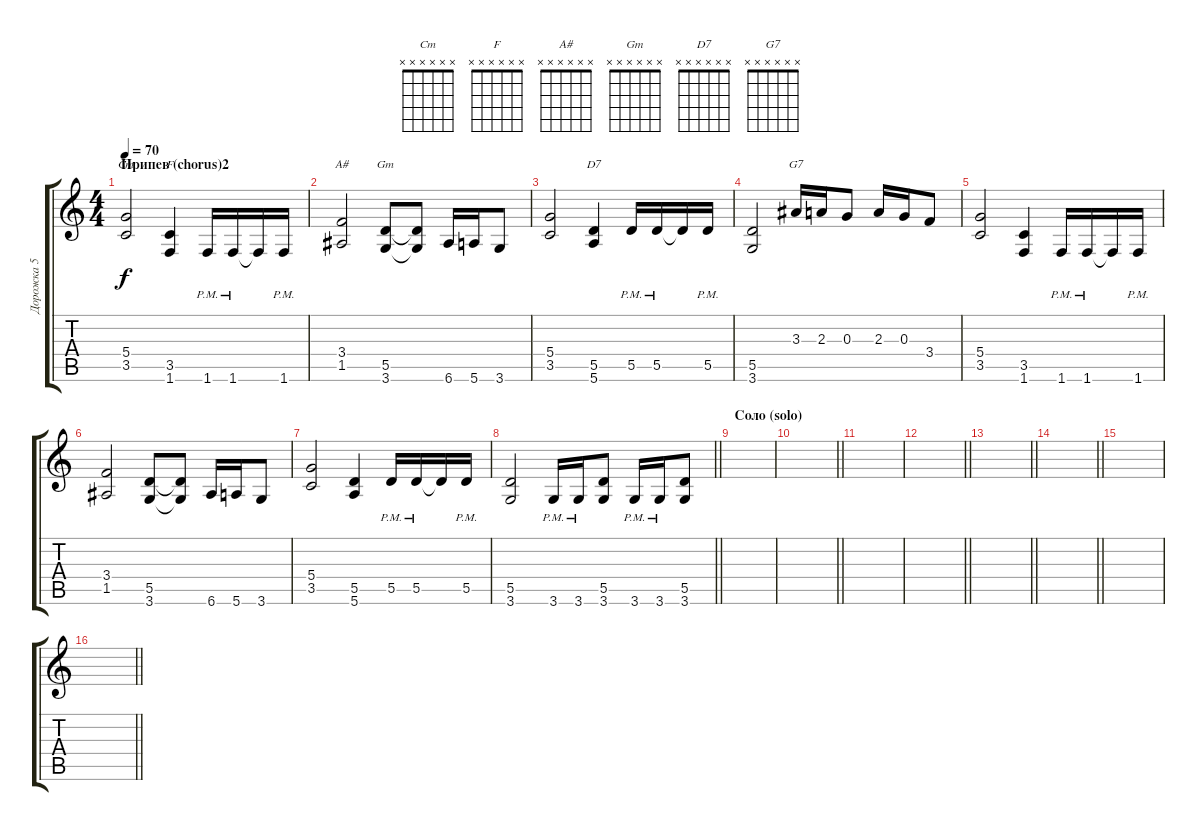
\track ("Дорожка 5" "Дорожка 5") {instrument overdrivenguitar}
\staff {score tabs}
\tuning (E4 B3 G3 D3 A2 E2) {hide}
\chord ("Cm" x x x x x x)
\chord ("F" x x x x x x)
\chord ("A#" x x x x x x)
\chord ("Gm" x x x x x x)
\chord ("D7" x x x x x x)
\chord ("G7" x x x x x x)
\ts (4 4)
\section ("" "Припев (chorus)2")
\tempo 70
\clef g2
\ks c
(5.4 3.5).2{ch "Cm" dy f} (3.5 1.6).4{ch "F"} 1.6{pm}.16 1.6{pm}.16 1.6{t}.16 1.6{pm}.16 |
(3.4 1.5).2{ch "A#"} (5.5 3.6).8{ch "Gm"} (5.5{t} 3.6{t}).8 6.6.16 5.6.16 3.6.8 |
(5.4 3.5).2 (5.5 5.6).4{ch "D7"} 5.5{pm}.16 5.5{pm}.16 5.5{t}.16 5.5{pm}.16 |
(5.5 3.6).2 3.3.16{ch "G7"} 2.3.16 0.3.8 2.3.16 0.3.16 3.4.8 |
(5.4 3.5).2 (3.5 1.6).4 1.6{pm}.16 1.6{pm}.16 1.6{t}.16 1.6{pm}.16 |
(3.4 1.5).2 (5.5 3.6).8 (5.5{t} 3.6{t}).8 6.6.16 5.6.16 3.6.8 |
(5.4 3.5).2 (5.5 5.6).4 5.5{pm}.16 5.5{pm}.16 5.5{t}.16 5.5{pm}.16 |
\barLineRight lightlight
(5.5 3.6).2 3.6{pm}.16 3.6{pm}.16 (5.5 3.6).8 3.6{pm}.16 3.6{pm}.16 (5.5 3.6).8 |
\section ("" "Соло (solo)")
|
\barLineRight lightlight
|
|
\barLineRight lightlight
|
\barLineRight lightlight
|
\barLineRight lightlight
|
|
\barLineRight lightlight
